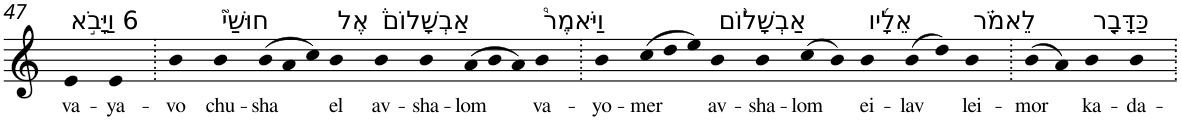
**kern	**text
*part1	*part1
*staff1	*staff1
*I"Piano	*
*I'Pno	*
!!LO:PB:g=z
*clefG2	*
*k[]	*
=47	=47
!LO:TX:a:t=6 וַיָּבֹ֣א	!
!	!LO:LY:b
4e	va-
!	!LO:LY:b
4e	-ya-
=48.	=48.
!	!LO:LY:b
4b	-vo
!LO:TX:a:t=חוּשַׁי֮	!
!	!LO:LY:b
4b	chu-
*Xtuplet	*
!	!LO:LY:b
(>12b	-sha
12a	.
12cc)	.
!LO:TX:a:t=אֶל	!
!	!LO:LY:b
4b	el
!LO:TX:a:t=אַבְשָׁלוֹם֒	!
!	!LO:LY:b
4b	av-
!	!LO:LY:b
4b	-sha-
!	!LO:LY:b
(>12a	-lom
12b	.
12a)	.
!LO:TX:a:t=וַיֹּאמֶר֩	!
!	!LO:LY:b
4b	va-
=49.	=49.
!	!LO:LY:b
4b	-yo-
!	!LO:LY:b
(>12cc	-mer
12dd	.
12ee)	.
!LO:TX:a:t=אַבְשָׁל֨וֹם	!
!	!LO:LY:b
4b	av-
!	!LO:LY:b
4b	-sha-
!	!LO:LY:b
(>8cc	-lom
8b)	.
!LO:TX:a:t=אֵלָ֜יו	!
!	!LO:LY:b
4b	ei-
!	!LO:LY:b
(>8b	-lav
8dd)	.
!LO:TX:a:t=לֵאמֹ֗ר	!
!	!LO:LY:b
4b	lei-
=50.	=50.
!	!LO:LY:b
(>8b	-mor
8a)	.
!LO:TX:a:t=כַּדָּבָ֤ר	!
!	!LO:LY:b
4b	ka-
!	!LO:LY:b
4b	-da-
=.	=.
*-	*-
